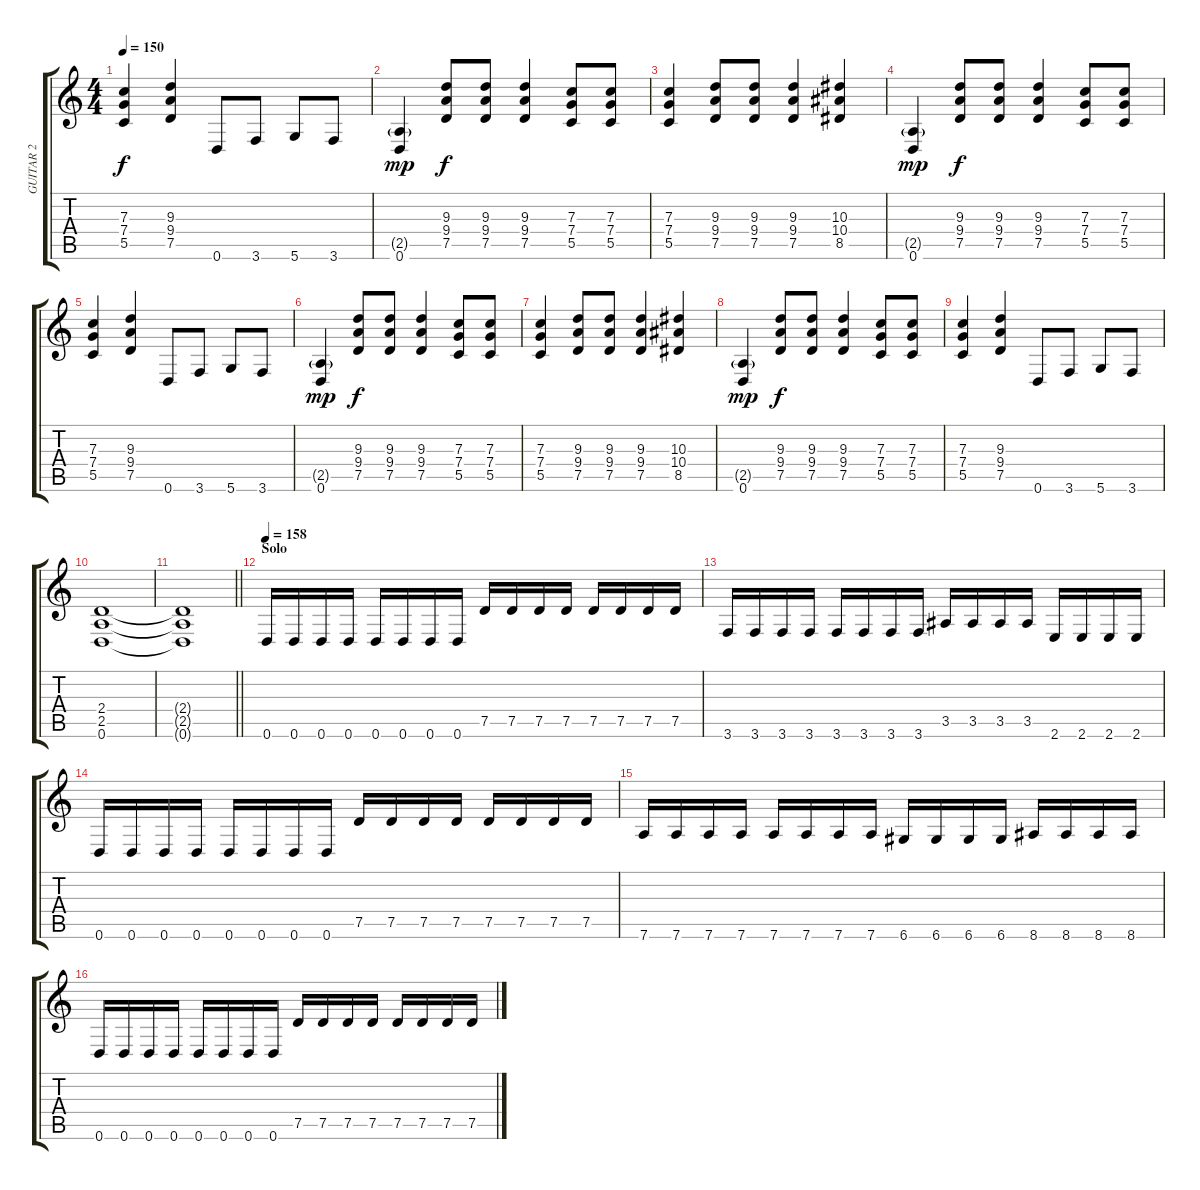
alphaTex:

\track ("GUITAR 2" "GUITAR 2") {instrument overdrivenguitar}
\staff {score tabs}
\tuning (D4 A3 F3 C3 G2 D2) {hide}
\ts (4 4)
\tempo 150
\clef g2
\ks c
(7.3 7.4 5.5).4{dy f} (9.3 9.4 7.5).4 0.6.8 3.6.8 5.6.8 3.6.8 |
(2.5{g} 0.6).4{dy mp} (9.3 9.4 7.5).8{dy f} (9.3 9.4 7.5).8 (9.3 9.4 7.5).4 (7.3 7.4 5.5).8 (7.3 7.4 5.5).8 |
(7.3 7.4 5.5).4 (9.3 9.4 7.5).8 (9.3 9.4 7.5).8 (9.3 9.4 7.5).4 (10.3 10.4 8.5).4 |
(2.5{g} 0.6).4{dy mp} (9.3 9.4 7.5).8{dy f} (9.3 9.4 7.5).8 (9.3 9.4 7.5).4 (7.3 7.4 5.5).8 (7.3 7.4 5.5).8 |
(7.3 7.4 5.5).4 (9.3 9.4 7.5).4 0.6.8 3.6.8 5.6.8 3.6.8 |
(2.5{g} 0.6).4{dy mp} (9.3 9.4 7.5).8{dy f} (9.3 9.4 7.5).8 (9.3 9.4 7.5).4 (7.3 7.4 5.5).8 (7.3 7.4 5.5).8 |
(7.3 7.4 5.5).4 (9.3 9.4 7.5).8 (9.3 9.4 7.5).8 (9.3 9.4 7.5).4 (10.3 10.4 8.5).4 |
(2.5{g} 0.6).4{dy mp} (9.3 9.4 7.5).8{dy f} (9.3 9.4 7.5).8 (9.3 9.4 7.5).4 (7.3 7.4 5.5).8 (7.3 7.4 5.5).8 |
(7.3 7.4 5.5).4 (9.3 9.4 7.5).4 0.6.8 3.6.8 5.6.8 3.6.8 |
(2.4 2.5 0.6).1 |
\barLineRight lightlight
(2.4{t} 2.5{t} 0.6{t}).1 |
\section ("" "Solo")
\tempo 158
0.6.16 0.6.16 0.6.16 0.6.16 0.6.16 0.6.16 0.6.16 0.6.16 7.5.16 7.5.16 7.5.16 7.5.16 7.5.16 7.5.16 7.5.16 7.5.16 |
3.6.16 3.6.16 3.6.16 3.6.16 3.6.16 3.6.16 3.6.16 3.6.16 3.5.16 3.5.16 3.5.16 3.5.16 2.6.16 2.6.16 2.6.16 2.6.16 |
0.6.16 0.6.16 0.6.16 0.6.16 0.6.16 0.6.16 0.6.16 0.6.16 7.5.16 7.5.16 7.5.16 7.5.16 7.5.16 7.5.16 7.5.16 7.5.16 |
7.6.16 7.6.16 7.6.16 7.6.16 7.6.16 7.6.16 7.6.16 7.6.16 6.6.16 6.6.16 6.6.16 6.6.16 8.6.16 8.6.16 8.6.16 8.6.16 |
0.6.16 0.6.16 0.6.16 0.6.16 0.6.16 0.6.16 0.6.16 0.6.16 7.5.16 7.5.16 7.5.16 7.5.16 7.5.16 7.5.16 7.5.16 7.5.16
